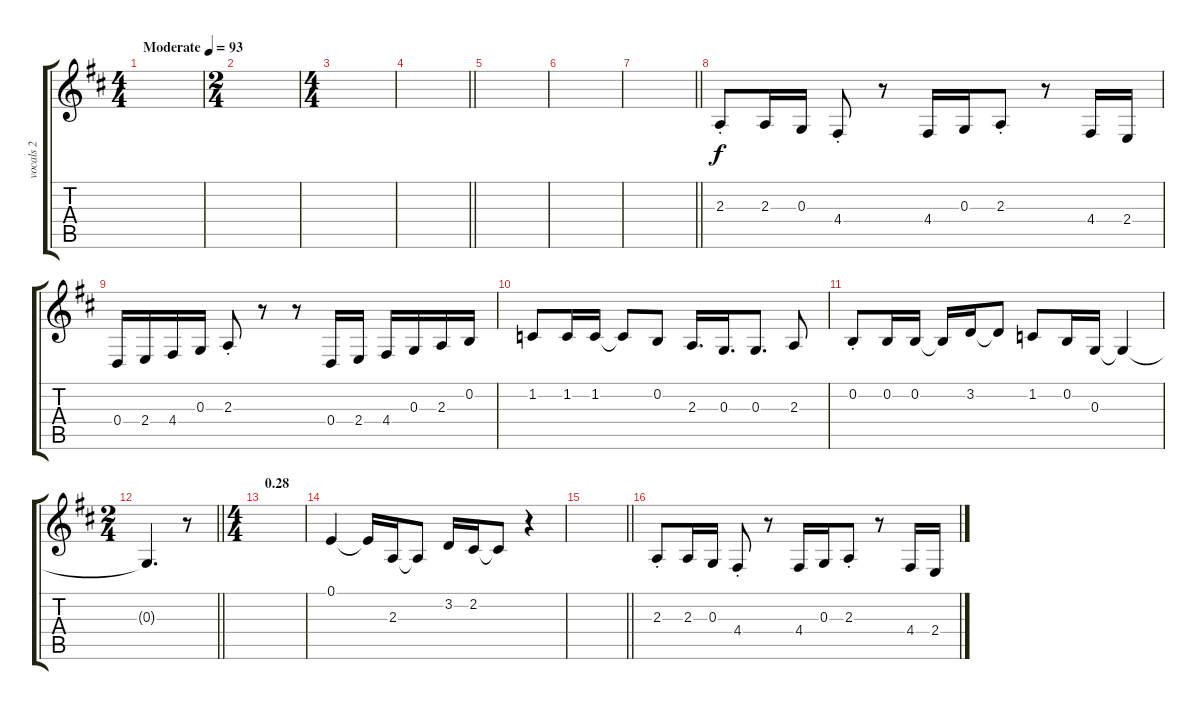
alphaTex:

\track ("vocals 2" "vocals 2") {instrument clarinet}
\staff {score tabs}
\tuning (E4 B3 G3 D3 A2 E2) {hide}
\ts (4 4)
\tempo (93 "Moderate")
\clef g2
\ks d
|
\ts (2 4)
|
\ts (4 4)
|
\barLineRight lightlight
|
|
|
\barLineRight lightlight
|
2.3{st}.8 2.3.16 0.3.16 4.4{st}.8 r.8 4.4.16 0.3.16 2.3{st}.8 r.8 4.4.16 2.4.16 |
0.4.16 2.4.16 4.4.16 0.3.16 2.3{st}.8 r.8 r.8 0.4.16 2.4.16 4.4.16 0.3.16 2.3.16 0.2.16 |
1.2.8 1.2.16 1.2.16 1.2{t}.8 0.2.8 2.3.16{d} 0.3.16{d} 0.3.8{d} 2.3.8 |
0.2{st}.8 0.2.16 0.2.16 0.2{t}.16 3.2.16 3.2{t}.8 1.2.8 0.2.16 0.3.16 0.3{t}.4 |
\ts (2 4)
\barLineRight lightlight
0.3{t}.4{d} r.8 |
\ts (4 4)
\section ("" "0.28")
|
0.1.4 0.1{t}.16 2.3.16 2.3{t}.8 3.2.16 2.2.16 2.2{t}.8 r.4 |
\barLineRight lightlight
|
2.3{st}.8 2.3.16 0.3.16 4.4{st}.8 r.8 4.4.16 0.3.16 2.3{st}.8 r.8 4.4.16 2.4.16
